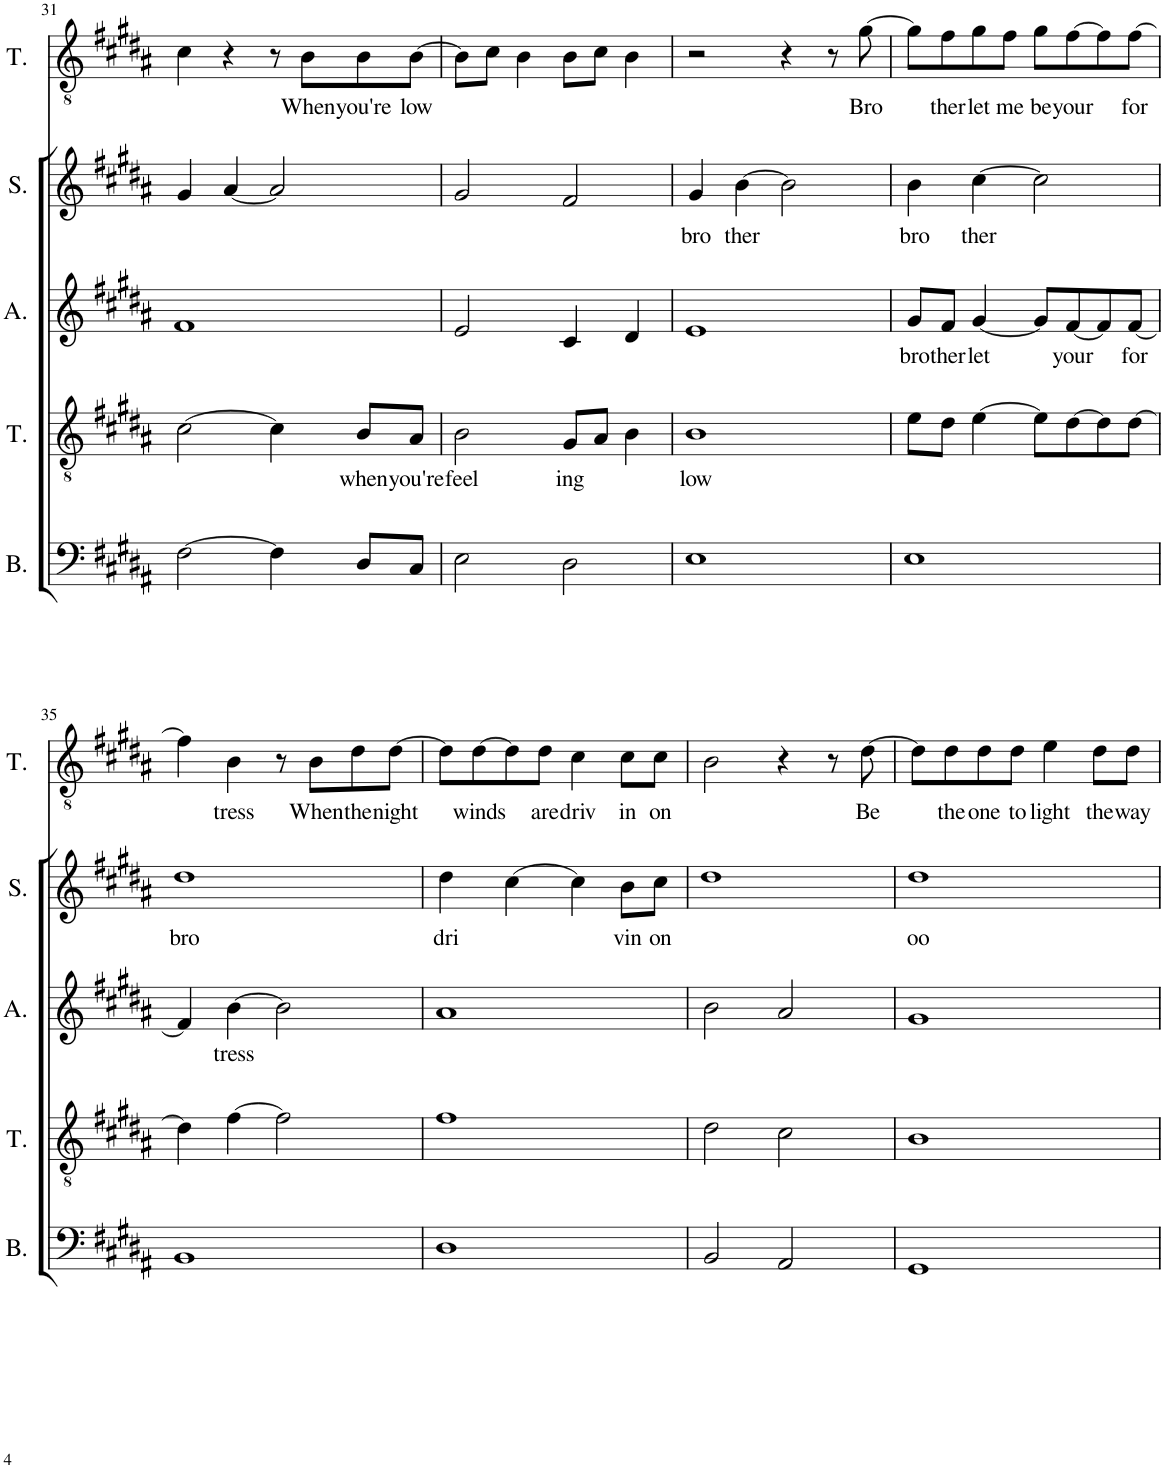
**kern	**kern	**text	**kern	**text	**kern	**text	**kern	**text
*part5	*part4	*part4	*part3	*part3	*part2	*part2	*part1	*part1
*staff5	*staff4	*staff4	*staff3	*staff3	*staff2	*staff2	*staff1	*staff1
*I"Bass	*I"Tenor	*	*I"Alto	*	*I"Soprano	*	*I"Solo	*
*I'B.	*I'T.	*	*I'A.	*	*I'S.	*	*	*
!!LO:PB:g=z
*clefF4	*clefGv2	*	*clefG2	*	*clefG2	*	*clefGv2	*
*k[f#c#g#d#a#]	*k[f#c#g#d#a#]	*	*k[f#c#g#d#a#]	*	*k[f#c#g#d#a#]	*	*k[f#c#g#d#a#]	*
*M4/4	*M4/4	*	*M4/4	*	*M4/4	*	*M4/4	*
=31	=31	=31	=31	=31	=31	=31	=31	=31
[2F#\	[2c#\	.	1f#	.	4g#/	.	4c#\	.
.	.	.	.	.	[4a#/	.	4r	.
4F#\]	4c#\]	.	.	.	2a#/]	.	8r	.
!	!	!	!	!	!	!	!	!LO:LY:b
.	.	.	.	.	.	.	8B\L	When
!	!	!LO:LY:b	!	!	!	!	!	!LO:LY:b
8D#/L	8B/L	when	.	.	.	.	8B\	you're
!	!	!LO:LY:b	!	!	!	!	!	!LO:LY:b
8C#/J	8A#/J	you're	.	.	.	.	[8B\J	low
=32	=32	=32	=32	=32	=32	=32	=32	=32
!	!	!LO:LY:b	!	!	!	!	!	!
2E\	2B\	feel	2e/	.	2g#/	.	8B\L]	.
.	.	.	.	.	.	.	8c#\J	.
.	.	.	.	.	.	.	4B\	.
!	!	!LO:LY:b	!	!	!	!	!	!
2D#\	8G#/L	ing	4c#/	.	2f#/	.	8B\L	.
.	8A#/J	.	.	.	.	.	8c#\J	.
.	4B\	.	4d#/	.	.	.	4B\	.
=33	=33	=33	=33	=33	=33	=33	=33	=33
!	!	!LO:LY:b	!	!	!	!LO:LY:b	!	!
1E	1B	low	1e	.	4g#/	bro	2r	.
!	!	!	!	!	!	!LO:LY:b	!	!
.	.	.	.	.	[4b\	ther	.	.
.	.	.	.	.	2b\]	.	4r	.
.	.	.	.	.	.	.	8r	.
!	!	!	!	!	!	!	!	!LO:LY:b
.	.	.	.	.	.	.	[8g#\	Bro
=34	=34	=34	=34	=34	=34	=34	=34	=34
!	!	!	!	!LO:LY:b	!	!LO:LY:b	!	!
1E	8e\L	.	8g#/L	bro	4b\	bro	8g#\L]	.
!	!	!	!	!LO:LY:b	!	!	!	!LO:LY:b
.	8d#\J	.	8f#/J	ther	.	.	8f#\	ther
!	!	!	!	!LO:LY:b	!	!LO:LY:b	!	!LO:LY:b
.	[4e\	.	[4g#/	let	[4cc#\	ther	8g#\	let
!	!	!	!	!	!	!	!	!LO:LY:b
.	.	.	.	.	.	.	8f#\J	me
!	!	!	!	!	!	!	!	!LO:LY:b
.	8e\L]	.	8g#/L]	.	2cc#\]	.	8g#\L	be
!	!	!	!	!LO:LY:b	!	!	!	!LO:LY:b
.	[8d#\	.	[8f#/	your	.	.	[8f#\	your
.	8d#\]	.	8f#/]	.	.	.	8f#\]	.
!	!	!	!	!LO:LY:b	!	!	!	!LO:LY:b
.	[8d#\J	.	[8f#/J	for	.	.	[8f#\J	for
!!LO:LB:g=z
=35	=35	=35	=35	=35	=35	=35	=35	=35
!	!	!	!	!	!	!LO:LY:b	!	!
1BB	4d#\]	.	4f#/]	.	1dd#	bro	4f#\]	.
!	!	!	!	!LO:LY:b	!	!	!	!LO:LY:b
.	[4f#\	.	[4b\	tress	.	.	4B\	tress
.	2f#\]	.	2b\]	.	.	.	8r	.
!	!	!	!	!	!	!	!	!LO:LY:b
.	.	.	.	.	.	.	8B\L	When
!	!	!	!	!	!	!	!	!LO:LY:b
.	.	.	.	.	.	.	8d#\	the
!	!	!	!	!	!	!	!	!LO:LY:b
.	.	.	.	.	.	.	[8d#\J	night
=36	=36	=36	=36	=36	=36	=36	=36	=36
!	!	!	!	!	!	!LO:LY:b	!	!
1D#	1f#	.	1a#	.	4dd#\	dri	8d#\L]	.
!	!	!	!	!	!	!	!	!LO:LY:b
.	.	.	.	.	.	.	[8d#\	winds
.	.	.	.	.	[4cc#\	.	8d#\]	.
!	!	!	!	!	!	!	!	!LO:LY:b
.	.	.	.	.	.	.	8d#\J	are
!	!	!	!	!	!	!	!	!LO:LY:b
.	.	.	.	.	4cc#\]	.	4c#\	driv
!	!	!	!	!	!	!LO:LY:b	!	!LO:LY:b
.	.	.	.	.	8b\L	vin	8c#\L	in
!	!	!	!	!	!	!LO:LY:b	!	!LO:LY:b
.	.	.	.	.	8cc#\J	on	8c#\J	on
=37	=37	=37	=37	=37	=37	=37	=37	=37
2BB/	2d#\	.	2b\	.	1dd#	.	2B\	.
2AA#/	2c#\	.	2a#/	.	.	.	4r	.
.	.	.	.	.	.	.	8r	.
!	!	!	!	!	!	!	!	!LO:LY:b
.	.	.	.	.	.	.	[8d#\	Be
=38	=38	=38	=38	=38	=38	=38	=38	=38
!	!	!	!	!	!	!LO:LY:b	!	!
1GG#	1B	.	1g#	.	1dd#	oo	8d#\L]	.
!	!	!	!	!	!	!	!	!LO:LY:b
.	.	.	.	.	.	.	8d#\	the
!	!	!	!	!	!	!	!	!LO:LY:b
.	.	.	.	.	.	.	8d#\	one
!	!	!	!	!	!	!	!	!LO:LY:b
.	.	.	.	.	.	.	8d#\J	to
!	!	!	!	!	!	!	!	!LO:LY:b
.	.	.	.	.	.	.	4e\	light
!	!	!	!	!	!	!	!	!LO:LY:b
.	.	.	.	.	.	.	8d#\L	the
!	!	!	!	!	!	!	!	!LO:LY:b
.	.	.	.	.	.	.	8d#\J	way
=	=	=	=	=	=	=	=	=
*-	*-	*-	*-	*-	*-	*-	*-	*-
